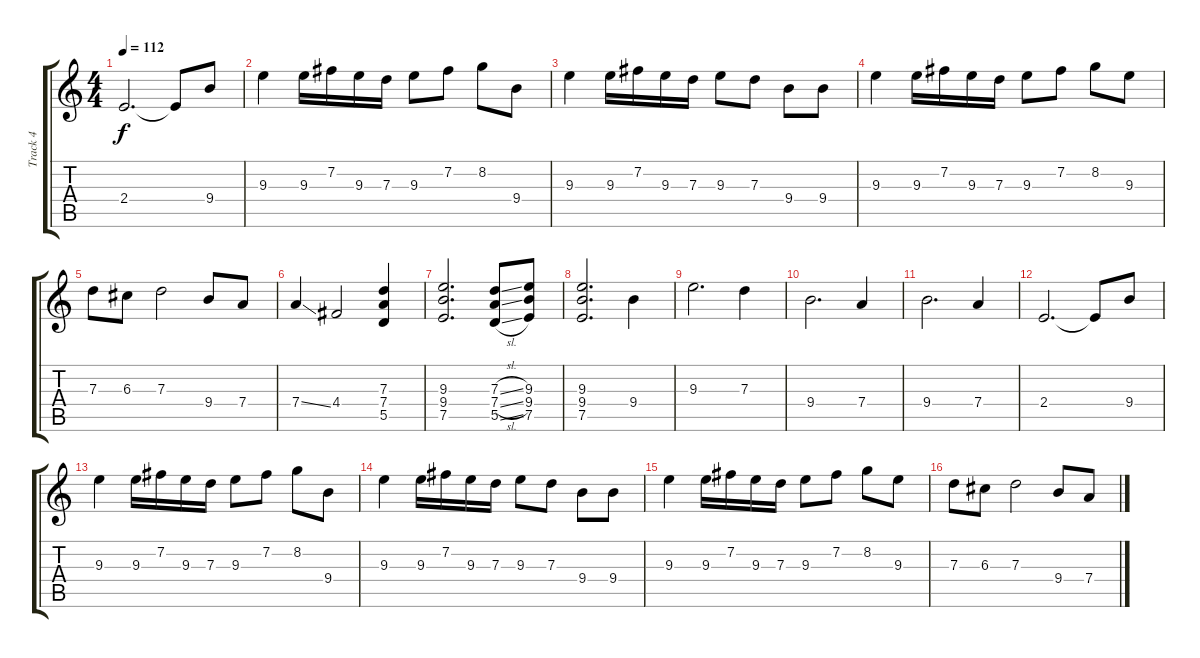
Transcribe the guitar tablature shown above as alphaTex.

\track ("Track 4" "Track 4") {instrument distortionguitar}
\staff {score tabs}
\tuning (E4 B3 G3 D3 A2 E2) {hide}
\ts (4 4)
\tempo 112
\clef g2
\ks c
2.4.2{d dy f} 2.4{t}.8 9.4.8 |
9.3.4 9.3.16 7.2.16 9.3.16 7.3.16 9.3.8 7.2.8 8.2.8 9.4.8 |
9.3.4 9.3.16 7.2.16 9.3.16 7.3.16 9.3.8 7.3.8 9.4.8 9.4.8 |
9.3.4 9.3.16 7.2.16 9.3.16 7.3.16 9.3.8 7.2.8 8.2.8 9.3.8 |
7.3.8 6.3.8 7.3.2 9.4.8 7.4.8 |
7.4{ss}.4 4.4.2 (7.3 7.4 5.5).4 |
(9.3 9.4 7.5).2{d} (7.3{sl} 7.4{sl} 5.5{sl}).8 (9.3 9.4 7.5).8 |
(9.3 9.4 7.5).2{d} 9.4.4 |
9.3.2{d} 7.3.4 |
9.4.2{d} 7.4.4 |
9.4.2{d} 7.4.4 |
2.4.2{d} 2.4{t}.8 9.4.8 |
9.3.4 9.3.16 7.2.16 9.3.16 7.3.16 9.3.8 7.2.8 8.2.8 9.4.8 |
9.3.4 9.3.16 7.2.16 9.3.16 7.3.16 9.3.8 7.3.8 9.4.8 9.4.8 |
9.3.4 9.3.16 7.2.16 9.3.16 7.3.16 9.3.8 7.2.8 8.2.8 9.3.8 |
7.3.8 6.3.8 7.3.2 9.4.8 7.4.8
